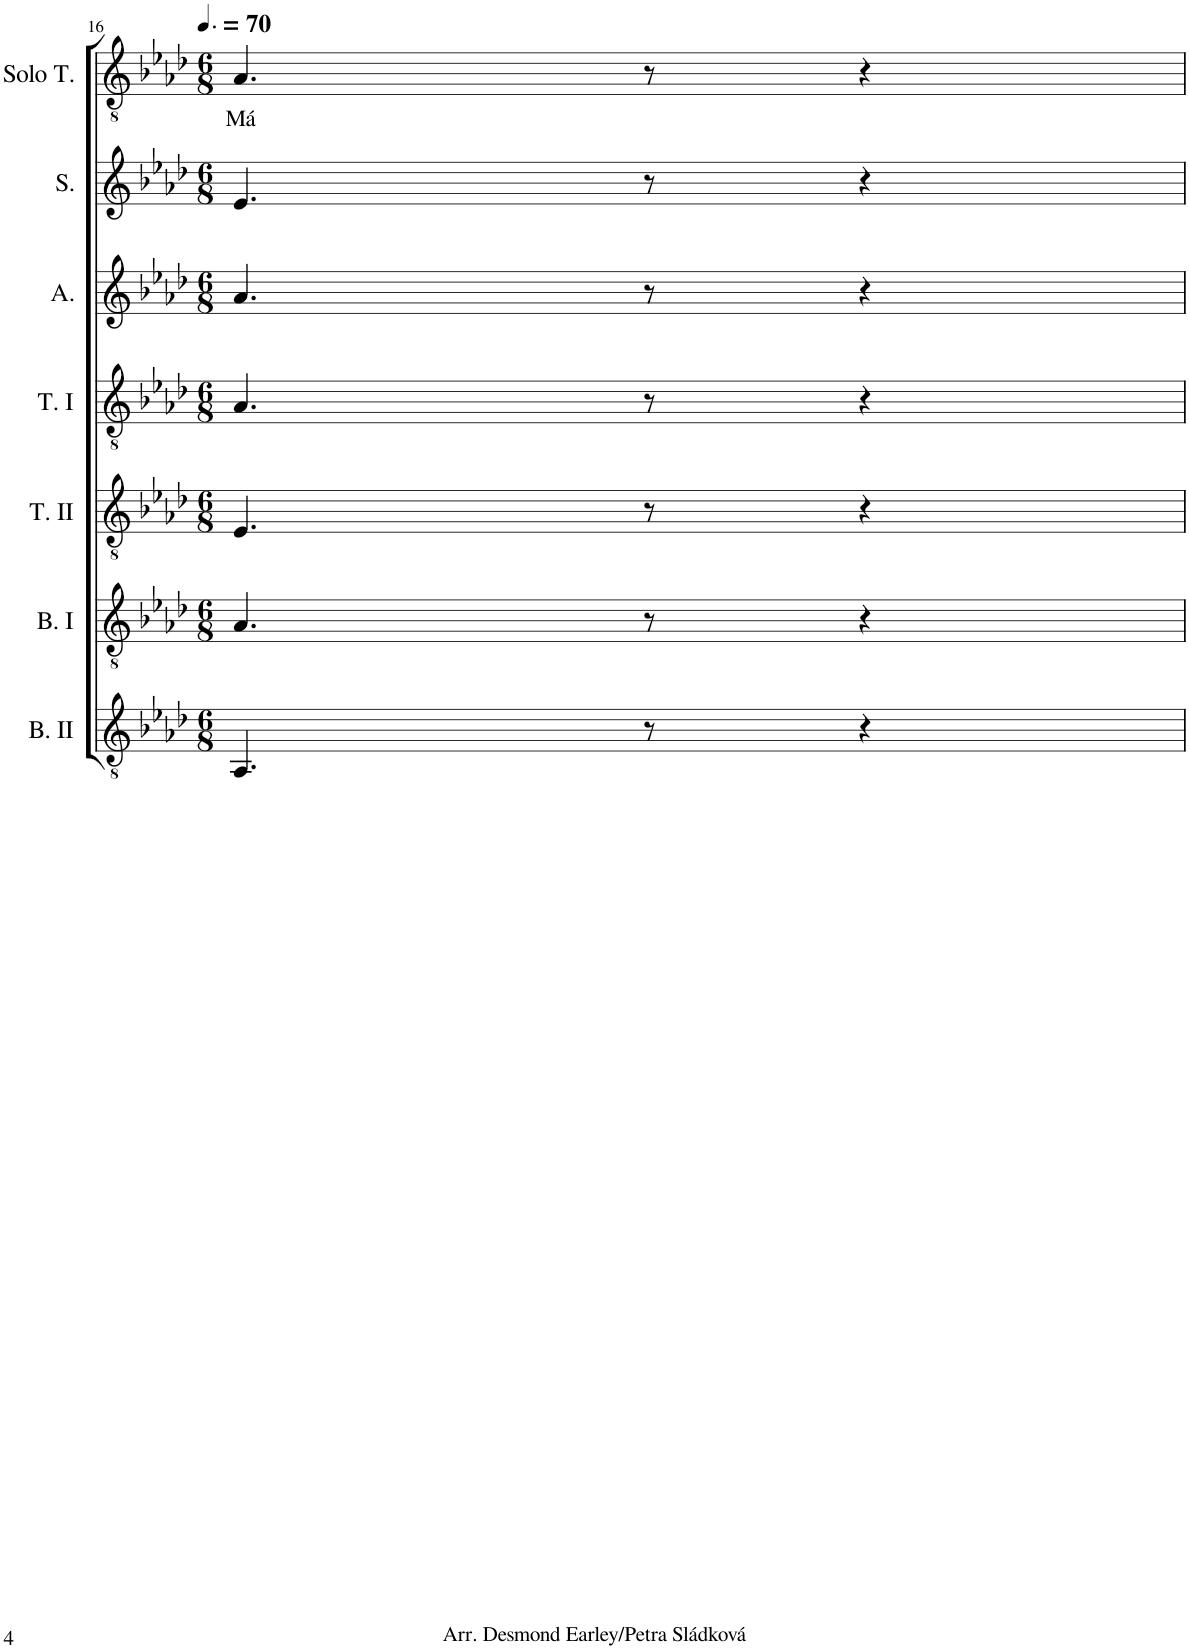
**kern	**kern	**kern	**kern	**kern	**kern	**kern	**text
*part7	*part6	*part5	*part4	*part3	*part2	*part1	*part1
*staff7	*staff6	*staff5	*staff4	*staff3	*staff2	*staff1	*staff1
*I"Bas II	*I"Bass I	*I"Tenor II	*I"Tenor I	*I"Alto	*I"Soprán	*I"Solo Tenor	*
*I'B. II	*I'B. I	*I'T. II	*I'T. I	*I'A.	*I'S.	*I'Solo T.	*
!!LO:PB:g=z
*clefGv2	*clefGv2	*clefGv2	*clefGv2	*clefG2	*clefG2	*clefGv2	*
*k[b-e-a-d-]	*k[b-e-a-d-]	*k[b-e-a-d-]	*k[b-e-a-d-]	*k[b-e-a-d-]	*k[b-e-a-d-]	*k[b-e-a-d-]	*
*M6/8	*M6/8	*M6/8	*M6/8	*M6/8	*M6/8	*M6/8	*
*MM105	*MM105	*MM105	*MM105	*MM105	*MM105	*MM105	*
=16	=16	=16	=16	=16	=16	=16	=16
!	!	!	!	!	!	!	!LO:LY:b
4.AA-/	4.A-/	4.E-/	4.A-/	4.a-/	4.e-/	4.A-/	Má
8r	8r	8r	8r	8r	8r	8r	.
4r	4r	4r	4r	4r	4r	4r	.
=	=	=	=	=	=	=	=
*-	*-	*-	*-	*-	*-	*-	*-
